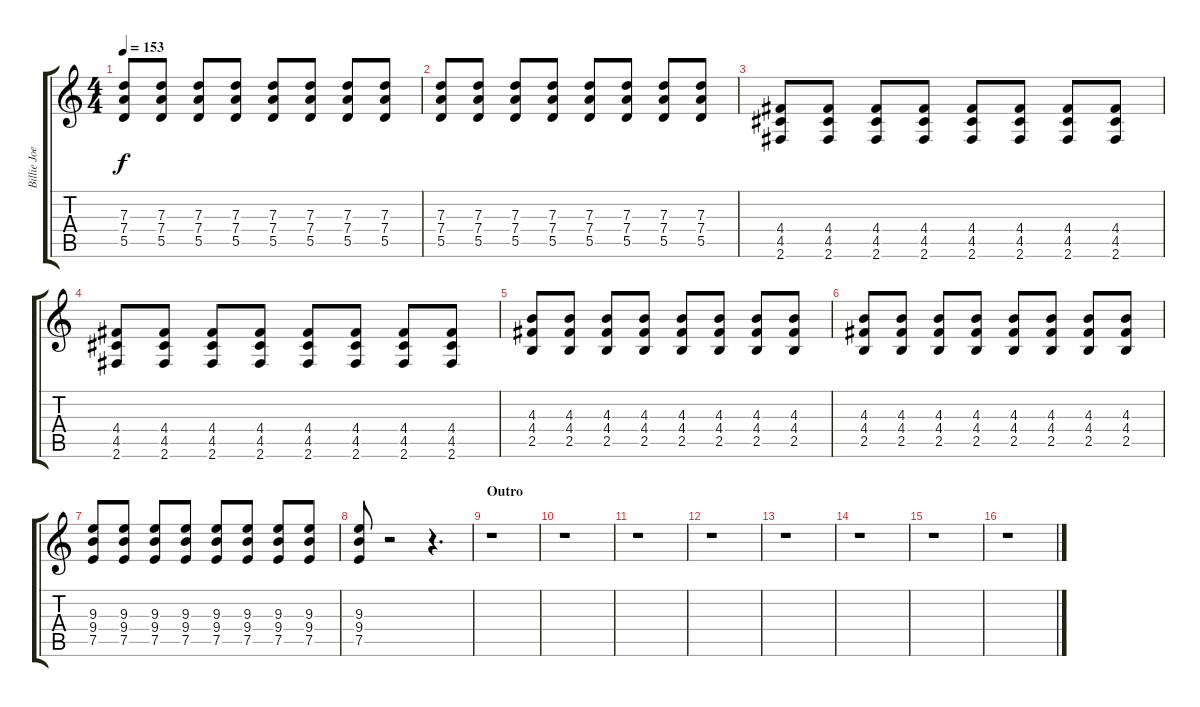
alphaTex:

\track ("Billie Joe Armstrong (Distortion Guitar)" "Billie Joe") {instrument distortionguitar}
\staff {score tabs}
\tuning (E4 B3 G3 D3 A2 E2) {hide}
\ts (4 4)
\tempo 153
\clef g2
\ks c
(7.3 7.4 5.5).8{dy f} (7.3 7.4 5.5).8 (7.3 7.4 5.5).8 (7.3 7.4 5.5).8 (7.3 7.4 5.5).8 (7.3 7.4 5.5).8 (7.3 7.4 5.5).8 (7.3 7.4 5.5).8 |
(7.3 7.4 5.5).8 (7.3 7.4 5.5).8 (7.3 7.4 5.5).8 (7.3 7.4 5.5).8 (7.3 7.4 5.5).8 (7.3 7.4 5.5).8 (7.3 7.4 5.5).8 (7.3 7.4 5.5).8 |
(4.4 4.5 2.6).8 (4.4 4.5 2.6).8 (4.4 4.5 2.6).8 (4.4 4.5 2.6).8 (4.4 4.5 2.6).8 (4.4 4.5 2.6).8 (4.4 4.5 2.6).8 (4.4 4.5 2.6).8 |
(4.4 4.5 2.6).8 (4.4 4.5 2.6).8 (4.4 4.5 2.6).8 (4.4 4.5 2.6).8 (4.4 4.5 2.6).8 (4.4 4.5 2.6).8 (4.4 4.5 2.6).8 (4.4 4.5 2.6).8 |
(4.3 4.4 2.5).8 (4.3 4.4 2.5).8 (4.3 4.4 2.5).8 (4.3 4.4 2.5).8 (4.3 4.4 2.5).8 (4.3 4.4 2.5).8 (4.3 4.4 2.5).8 (4.3 4.4 2.5).8 |
(4.3 4.4 2.5).8 (4.3 4.4 2.5).8 (4.3 4.4 2.5).8 (4.3 4.4 2.5).8 (4.3 4.4 2.5).8 (4.3 4.4 2.5).8 (4.3 4.4 2.5).8 (4.3 4.4 2.5).8 |
(9.3 9.4 7.5).8 (9.3 9.4 7.5).8 (9.3 9.4 7.5).8 (9.3 9.4 7.5).8 (9.3 9.4 7.5).8 (9.3 9.4 7.5).8 (9.3 9.4 7.5).8 (9.3 9.4 7.5).8 |
(9.3 9.4 7.5).8 r.2 r.4{d} |
\section ("" "Outro")
r.1 |
r.1 |
r.1 |
r.1 |
r.1 |
r.1 |
r.1 |
r.1
